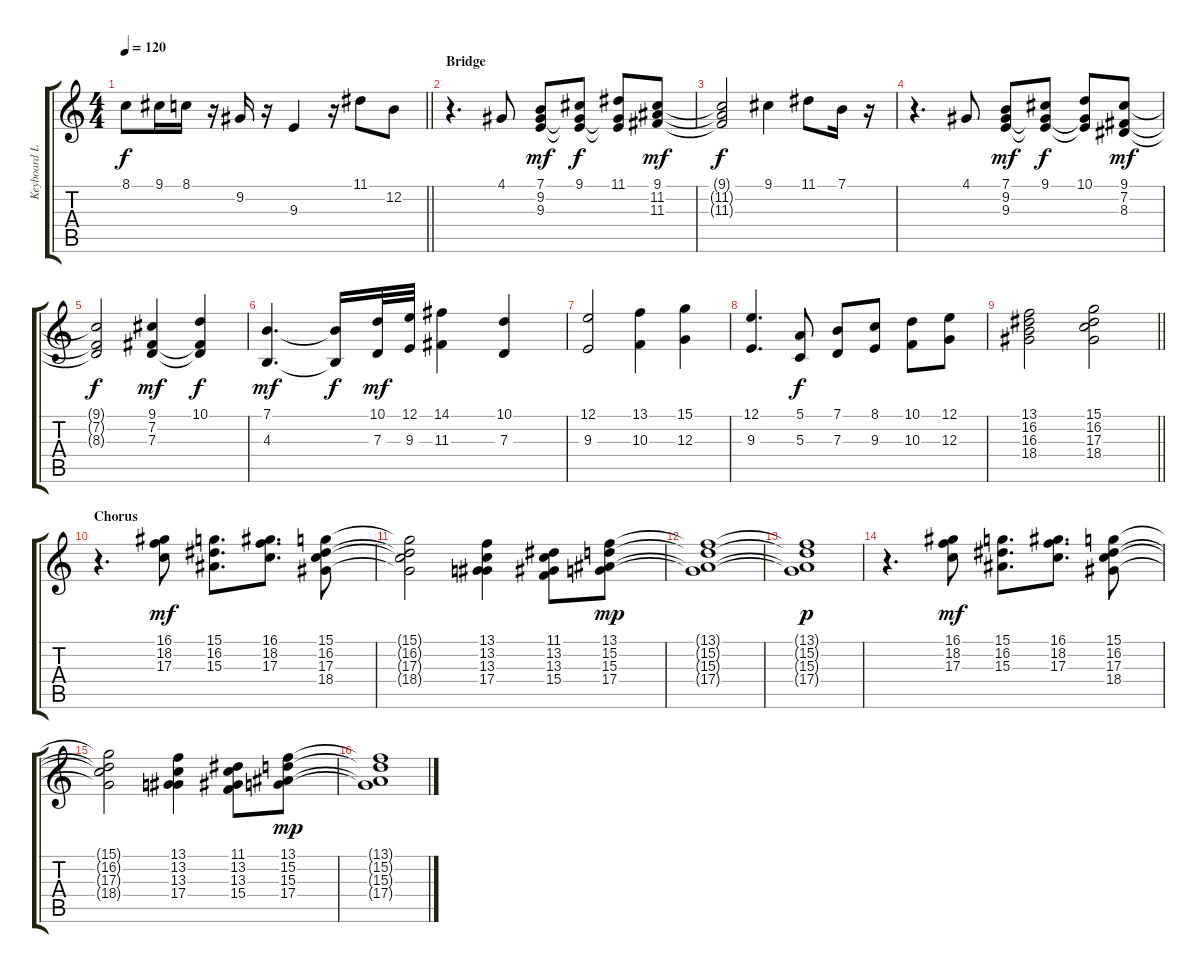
\track ("Keyboard Lead" "Keyboard L") {instrument lead2sawtooth}
\staff {score tabs}
\tuning (E4 B3 G3 D3 A2 E2) {hide}
\ts (4 4)
\tempo 120
\clef g2
\barLineRight lightlight
\ks c
8.1.8{dy f} 9.1.16 8.1.16 r.16 9.2.16 r.16 9.3.4 r.16 11.1.8 12.2.8 |
\section ("" "Bridge")
r.4{d} 4.1.8 (7.1 9.2 9.3).8{dy mf} (9.1 9.2{t} 9.3{t}).8{dy f} (11.1 9.2{t} 9.3{t}).8 (9.1 11.2 11.3).8{dy mf} |
(9.1{t} 11.2{t} 11.3{t}).2{dy f} 9.1.4 11.1.8 7.1.16 r.16 |
r.4{d} 4.1.8 (7.1 9.2 9.3).8{dy mf} (9.1 9.2{t} 9.3{t}).8{dy f} (10.1 9.2{t} 9.3{t}).8 (9.1 7.2 8.3).8{dy mf} |
(9.1{t} 7.2{t} 8.3{t}).2{dy f} (9.1 7.2 7.3).4{dy mf} (10.1 7.2{t} 7.3{t}).4{dy f} |
(7.1 4.3).4{d dy mf} (7.1{t} 4.3{t}).16{dy f} (10.1 7.3).32{dy mf} (12.1 9.3).32 (14.1 11.3).4 (10.1 7.3).4 |
(12.1 9.3).2 (13.1 10.3).4 (15.1 12.3).4 |
(12.1 9.3).4{d} (5.1 5.3).8{dy f} (7.1 7.3).8 (8.1 9.3).8 (10.1 10.3).8 (12.1 12.3).8 |
\barLineRight lightlight
(13.1 16.2 16.3 18.4).2 (15.1 16.2 17.3 18.4).2 |
\section ("" "Chorus")
r.4{d} (16.1 18.2 17.3).8{dy mf} (15.1 16.2 15.3).8{d} (16.1 18.2 17.3).8{d} (15.1 16.2 17.3 18.4).8 |
(15.1{t} 16.2{t} 17.3{t} 18.4{t}).2 (13.1 13.2 13.3 17.4).4 (11.1 13.2 13.3 15.4).8 (13.1 15.2 15.3 17.4).8{dy mp} |
(13.1{t} 15.2{t} 15.3{t} 17.4{t}).1 |
(13.1{t} 15.2{t} 15.3{t} 17.4{t}).1{dy p} |
r.4{d} (16.1 18.2 17.3).8{dy mf} (15.1 16.2 15.3).8{d} (16.1 18.2 17.3).8{d} (15.1 16.2 17.3 18.4).8 |
(15.1{t} 16.2{t} 17.3{t} 18.4{t}).2 (13.1 13.2 13.3 17.4).4 (11.1 13.2 13.3 15.4).8 (13.1 15.2 15.3 17.4).8{dy mp} |
(13.1{t} 15.2{t} 15.3{t} 17.4{t}).1
